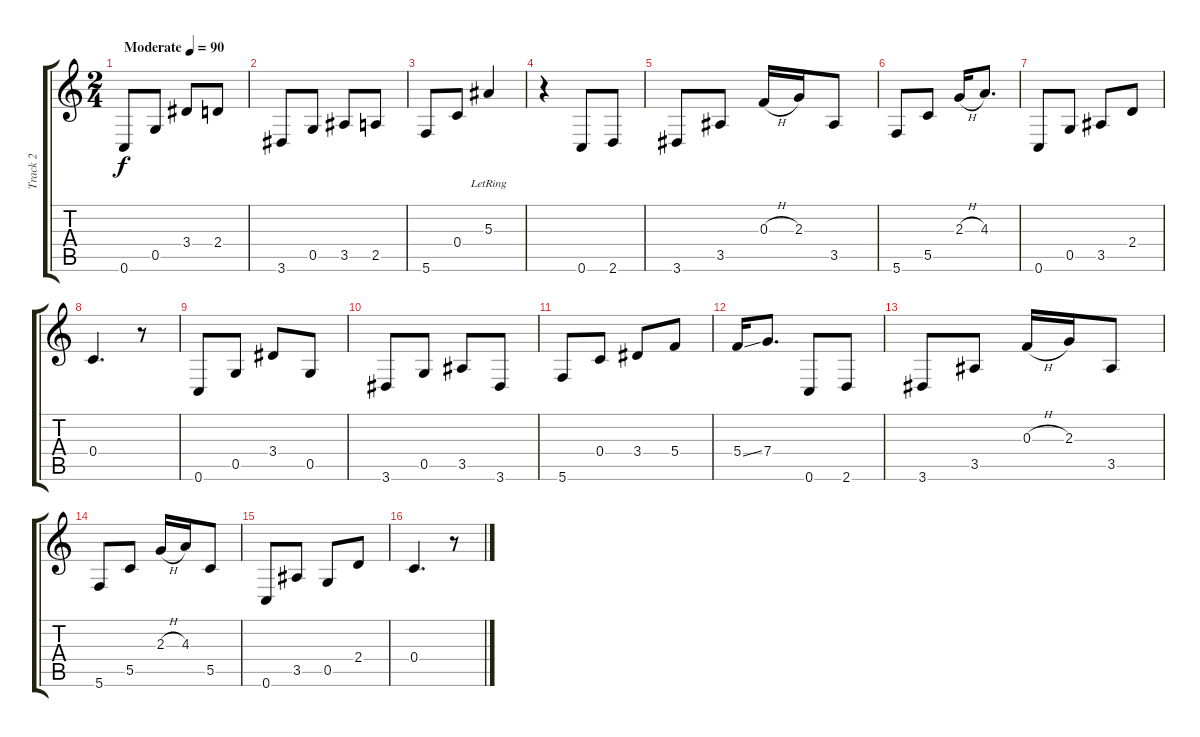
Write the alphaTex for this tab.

\track ("Track 2" "Track 2") {instrument acousticguitarsteel}
\staff {score tabs}
\tuning (E4 B3 F3 C3 G2 C2) {hide}
\ts (2 4)
\tempo (90 "Moderate")
\clef g2
\ks c
0.6.8{dy f instrument acousticguitarsteel} 0.5.8 3.4.8 2.4.8 |
3.6.8 0.5.8 3.5.8 2.5.8 |
5.6.8 0.4.8 5.3{lr}.4 |
r.4 0.6.8 2.6.8 |
3.6.8 3.5.8 0.3{h}.16 2.3.16 3.5.8 |
5.6.8 5.5.8 2.3{h}.16 4.3.8{d} |
0.6.8 0.5.8 3.5.8 2.4.8 |
0.4.4{d} r.8 |
0.6.8 0.5.8 3.4.8 0.5.8 |
3.6.8 0.5.8 3.5.8 3.6.8 |
5.6.8 0.4.8 3.4.8 5.4.8 |
5.4{ss}.16 7.4.8{d} 0.6.8 2.6.8 |
3.6.8 3.5.8 0.3{h}.16 2.3.16 3.5.8 |
5.6.8 5.5.8 2.3{h}.16 4.3.16 5.5.8 |
0.6.8 3.5.8 0.5.8 2.4.8 |
0.4.4{d} r.8
